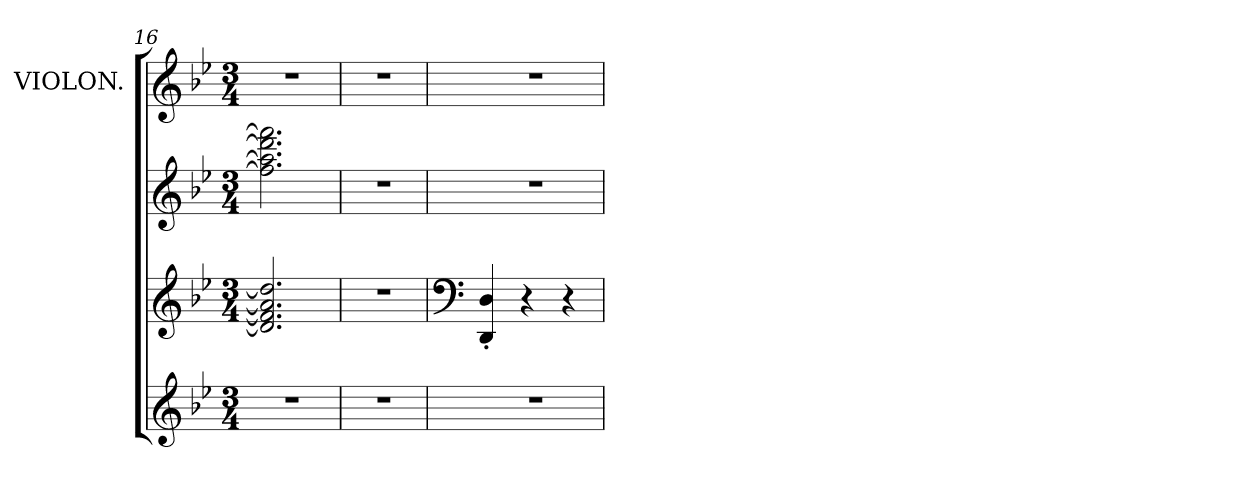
**kern	**kern	**kern	**kern
*part3	*part2	*part2	*part1
*staff4	*staff3	*staff2	*staff1
*	*	*	*I"VIOLON.
*clefG2	*clefG2	*clefG2	*clefG2
*k[b-e-]	*k[b-e-]	*k[b-e-]	*k[b-e-]
*B-:	*B-:	*B-:	*B-:
*M3/4	*M3/4	*M3/4	*M3/4
=16	=16	=16	=16
!LO:N:vis=1	!	!	!LO:N:vis=1
2.r	2.d/] 2.f#/] 2.a/] 2.dd/]	2.ff#\] 2.aa\] 2.ddd\] 2.fff#\]	2.r
=17	=17	=17	=17
!LO:N:vis=1	!LO:N:vis=1	!LO:N:vis=1	!LO:N:vis=1
2.r	2.r	2.r	2.r
=18	=18	=18	=18
*	*clefF4	*	*
!LO:N:vis=1	!	!LO:N:vis=1	!LO:N:vis=1
2.r	4DD/'< 4D/'<	2.r	2.r
.	4r	.	.
.	4r	.	.
=	=	=	=
*-	*-	*-	*-
